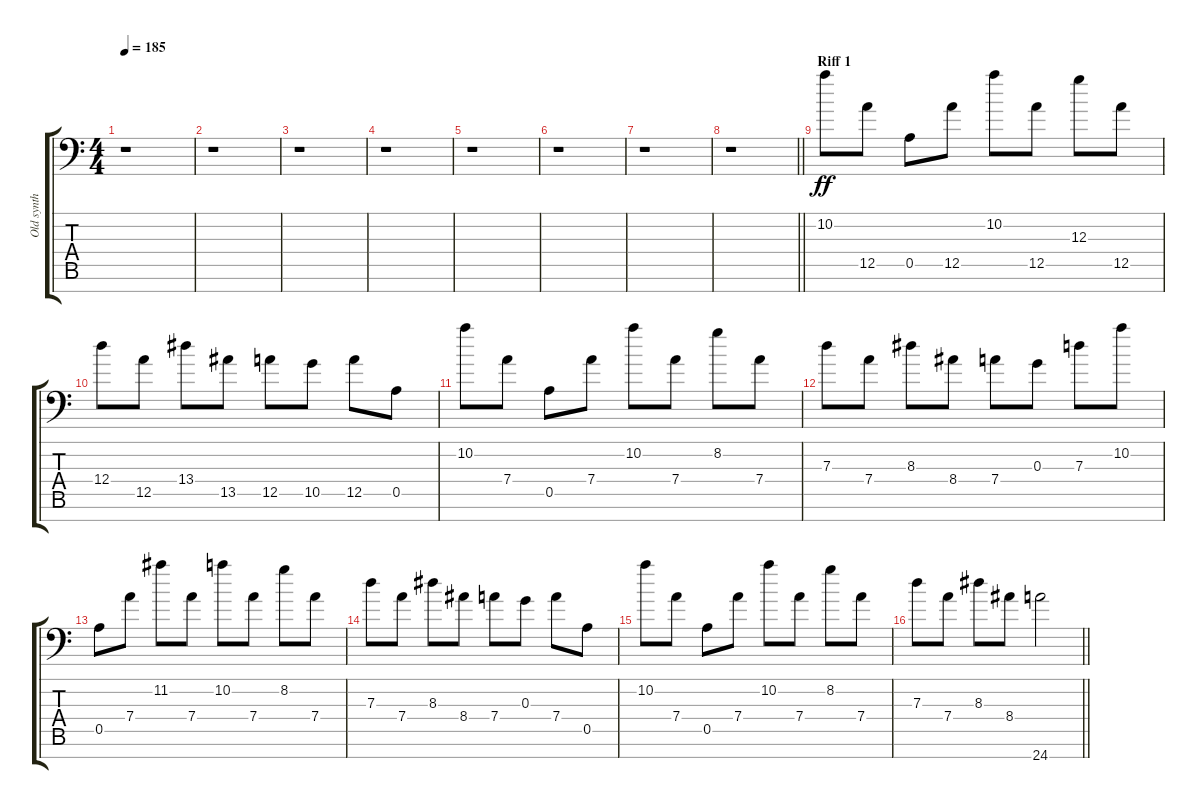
\track ("Old synth" "Old synth") {instrument synthbass1}
\staff {score tabs}
\tuning (C8 B3 G3 D3 A2 E2 A-1) {hide}
\ts (4 4)
\tempo 185
\clef f4
\ks c
r.1{dy ff} |
r.1 |
r.1 |
r.1 |
r.1 |
r.1 |
r.1 |
\barLineRight lightlight
r.1 |
\section ("" "Riff 1")
10.2.8 12.5.8 0.5.8 12.5.8 10.2.8 12.5.8 12.3.8 12.5.8 |
12.4.8 12.5.8 13.4.8 13.5.8 12.5.8 10.5.8 12.5.8 0.5.8 |
10.2.8 7.4.8 0.5.8 7.4.8 10.2.8 7.4.8 8.2.8 7.4.8 |
7.3.8 7.4.8 8.3.8 8.4.8 7.4.8 0.3.8 7.3.8 10.2.8 |
0.5.8 7.4.8 11.2.8 7.4.8 10.2.8 7.4.8 8.2.8 7.4.8 |
7.3.8 7.4.8 8.3.8 8.4.8 7.4.8 0.3.8 7.4.8 0.5.8 |
10.2.8 7.4.8 0.5.8 7.4.8 10.2.8 7.4.8 8.2.8 7.4.8 |
\barLineRight lightlight
7.3.8 7.4.8 8.3.8 8.4.8 24.7.2
